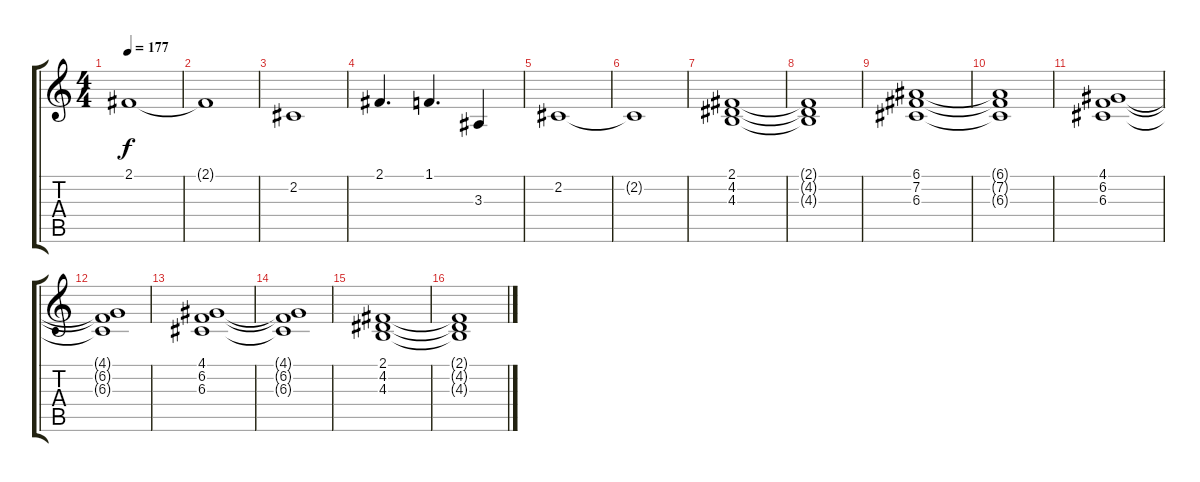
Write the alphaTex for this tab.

\track "" {instrument fx1rain}
\staff {score tabs}
\tuning (E4 B3 G3 D3 A2 E2) {hide}
\ts (4 4)
\tempo 177
\clef g2
\ks c
2.1.1{dy f} |
2.1{t}.1 |
2.2.1 |
2.1.4{d} 1.1.4{d} 3.3.4 |
2.2.1 |
2.2{t}.1 |
(2.1 4.2 4.3).1 |
(2.1{t} 4.2{t} 4.3{t}).1 |
(6.1 7.2 6.3).1 |
(6.1{t} 7.2{t} 6.3{t}).1 |
(4.1 6.2 6.3).1 |
(4.1{t} 6.2{t} 6.3{t}).1 |
(4.1 6.2 6.3).1 |
(4.1{t} 6.2{t} 6.3{t}).1 |
(2.1 4.2 4.3).1 |
(2.1{t} 4.2{t} 4.3{t}).1
